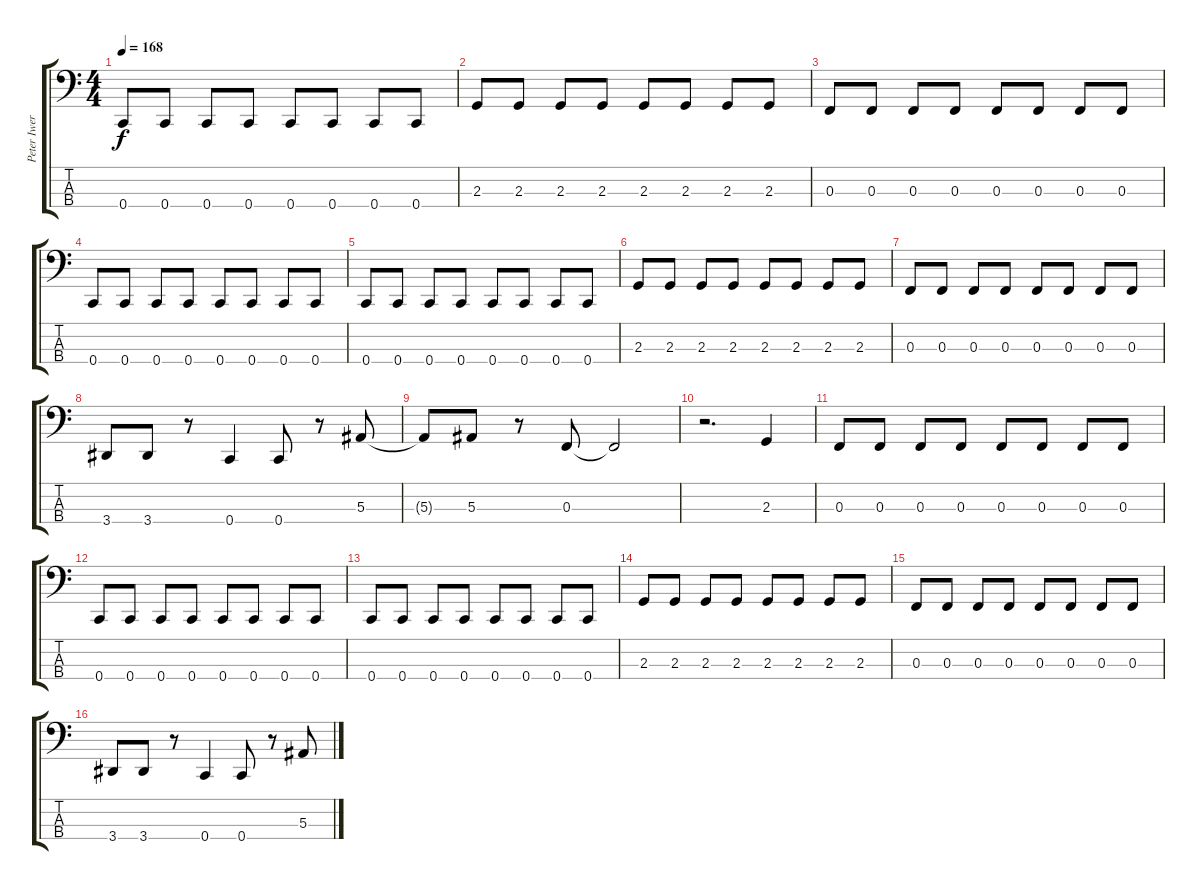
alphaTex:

\track ("Peter Iwers" "Peter Iwer") {instrument electricbassfinger}
\staff {score tabs}
\tuning (Eb2 Bb1 F1 C1) {hide}
\ts (4 4)
\tempo 168
\clef f4
\ks c
0.4.8{dy f} 0.4.8 0.4.8 0.4.8 0.4.8 0.4.8 0.4.8 0.4.8 |
2.3.8 2.3.8 2.3.8 2.3.8 2.3.8 2.3.8 2.3.8 2.3.8 |
0.3.8 0.3.8 0.3.8 0.3.8 0.3.8 0.3.8 0.3.8 0.3.8 |
0.4.8 0.4.8 0.4.8 0.4.8 0.4.8 0.4.8 0.4.8 0.4.8 |
0.4.8 0.4.8 0.4.8 0.4.8 0.4.8 0.4.8 0.4.8 0.4.8 |
2.3.8 2.3.8 2.3.8 2.3.8 2.3.8 2.3.8 2.3.8 2.3.8 |
0.3.8 0.3.8 0.3.8 0.3.8 0.3.8 0.3.8 0.3.8 0.3.8 |
3.4.8 3.4.8 r.8 0.4.4 0.4.8 r.8 5.3.8 |
5.3{t}.8 5.3.8 r.8 0.3.8 0.3{t}.2 |
r.2{d} 2.3.4 |
0.3.8 0.3.8 0.3.8 0.3.8 0.3.8 0.3.8 0.3.8 0.3.8 |
0.4.8 0.4.8 0.4.8 0.4.8 0.4.8 0.4.8 0.4.8 0.4.8 |
0.4.8 0.4.8 0.4.8 0.4.8 0.4.8 0.4.8 0.4.8 0.4.8 |
2.3.8 2.3.8 2.3.8 2.3.8 2.3.8 2.3.8 2.3.8 2.3.8 |
0.3.8 0.3.8 0.3.8 0.3.8 0.3.8 0.3.8 0.3.8 0.3.8 |
3.4.8 3.4.8 r.8 0.4.4 0.4.8 r.8 5.3.8
